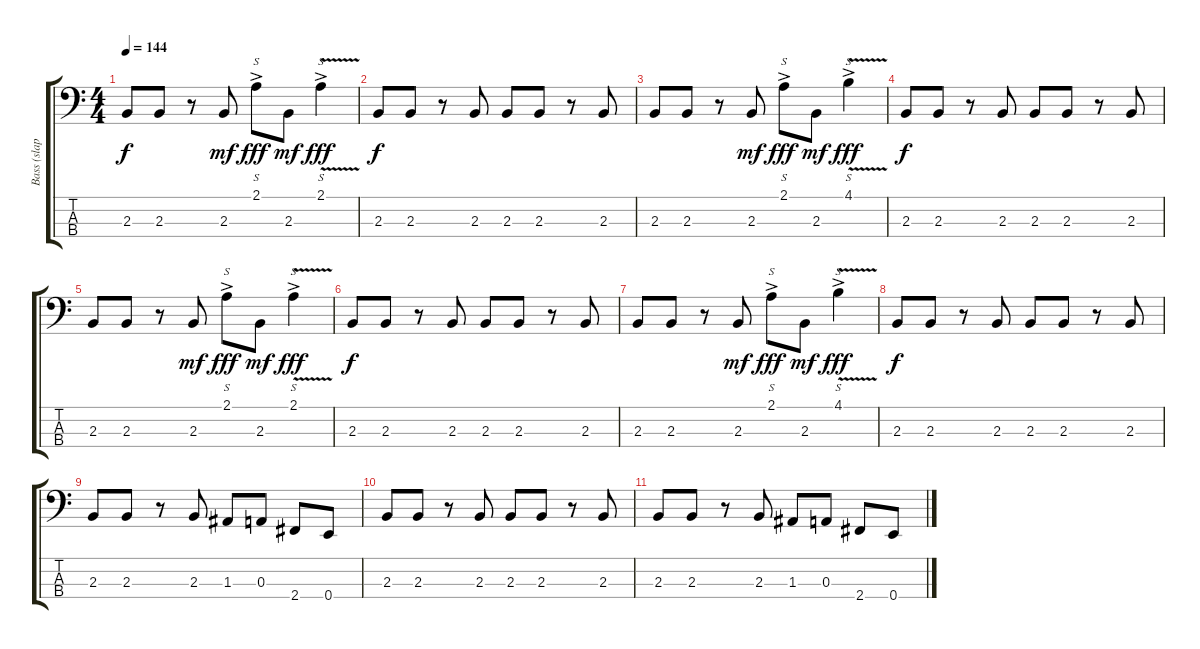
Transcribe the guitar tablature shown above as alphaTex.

\track ("Bass (slap sometimes)" "Bass (slap") {instrument electricbassfinger}
\staff {score tabs}
\tuning (G2 D2 A1 E1) {hide}
\ts (4 4)
\tempo 144
\clef f4
\ks c
2.3.8{dy f} 2.3.8 r.8 2.3.8{dy mf} 2.1{ac}.8{s dy fff instrument slapbass1} 2.3.8{dy mf instrument electricbassfinger} 2.1{v ac}.4{s dy fff instrument slapbass1} |
2.3.8{dy f volume 12 instrument electricbassfinger} 2.3.8 r.8 2.3.8 2.3.8 2.3.8 r.8 2.3.8 |
2.3.8 2.3.8 r.8 2.3.8{dy mf} 2.1{ac}.8{s dy fff instrument slapbass1} 2.3.8{dy mf instrument electricbassfinger} 4.1{v ac}.4{s dy fff instrument slapbass1} |
2.3.8{dy f volume 8 instrument electricbassfinger} 2.3.8 r.8 2.3.8 2.3.8 2.3.8 r.8 2.3.8 |
2.3.8 2.3.8 r.8 2.3.8{dy mf} 2.1{ac}.8{s dy fff instrument slapbass1} 2.3.8{dy mf instrument electricbassfinger} 2.1{v ac}.4{s dy fff instrument slapbass1} |
2.3.8{dy f volume 6 instrument electricbassfinger} 2.3.8 r.8 2.3.8 2.3.8 2.3.8 r.8 2.3.8 |
2.3.8 2.3.8 r.8 2.3.8{dy mf} 2.1{ac}.8{s dy fff instrument slapbass1} 2.3.8{dy mf instrument electricbassfinger} 4.1{v ac}.4{s dy fff instrument slapbass1} |
2.3.8{dy f volume 4 instrument electricbassfinger} 2.3.8 r.8 2.3.8 2.3.8 2.3.8 r.8 2.3.8 |
2.3.8 2.3.8 r.8 2.3.8 1.3.8 0.3.8 2.4.8 0.4.8 |
2.3.8{volume 0 instrument electricbassfinger} 2.3.8 r.8 2.3.8 2.3.8 2.3.8 r.8 2.3.8 |
2.3.8 2.3.8 r.8 2.3.8 1.3.8 0.3.8 2.4.8 0.4.8
